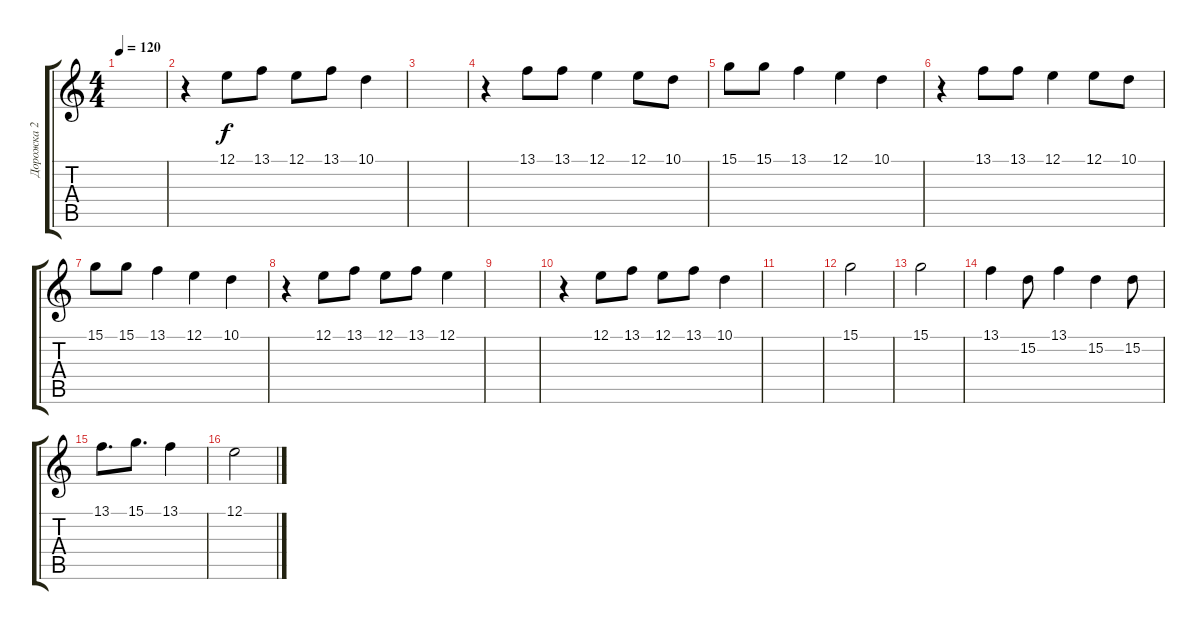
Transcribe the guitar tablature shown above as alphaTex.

\track ("Дорожка 2" "Дорожка 2") {instrument lead3calliope}
\staff {score tabs}
\tuning (E4 B3 G3 D3 A2 E2) {hide}
\ts (4 4)
\tempo 120
\clef g2
\ks c
|
r.4 12.1.8 13.1.8 12.1.8 13.1.8 10.1.4 |
|
r.4 13.1.8 13.1.8 12.1.4 12.1.8 10.1.8 |
15.1.8 15.1.8 13.1.4 12.1.4 10.1.4 |
r.4 13.1.8 13.1.8 12.1.4 12.1.8 10.1.8 |
15.1.8 15.1.8 13.1.4 12.1.4 10.1.4 |
r.4 12.1.8 13.1.8 12.1.8 13.1.8 12.1.4 |
|
r.4 12.1.8 13.1.8 12.1.8 13.1.8 10.1.4 |
|
15.1.2 |
15.1.2 |
13.1.4 15.2.8 13.1.4 15.2.4 15.2.8 |
13.1.8{d} 15.1.8{d} 13.1.4 |
12.1.2
